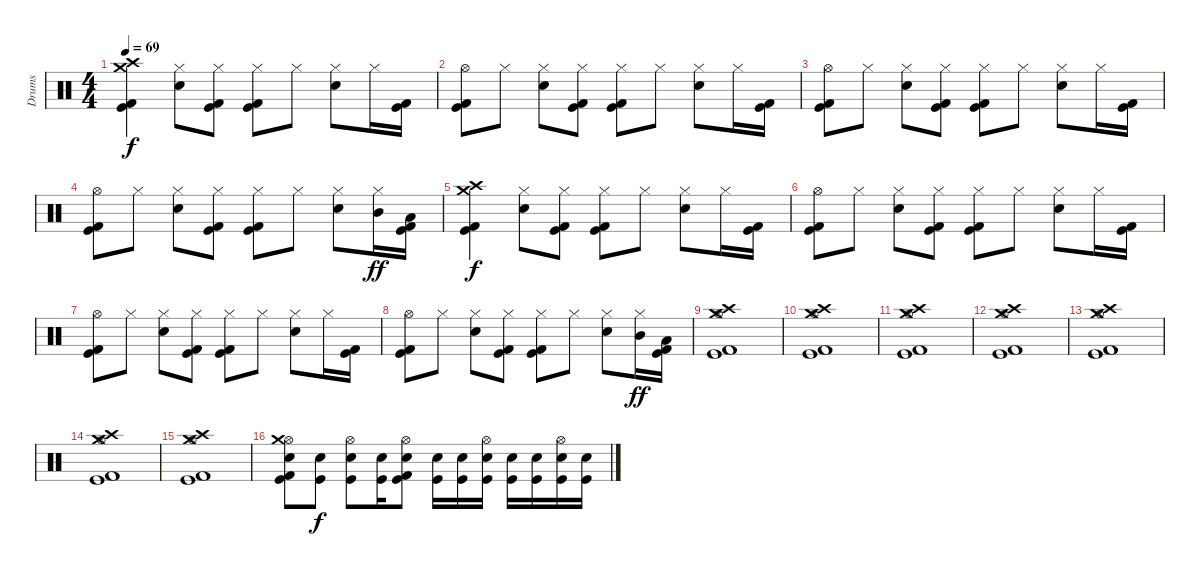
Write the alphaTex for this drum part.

\track ("Drums" "Drums") {instrument percussion}
\staff {score}
\articulation defaults
\ts (4 4)
\tempo 69
\clef neutral
\ks c
("Crash medium (hit)" "Crash high (hit)" "Kick (hit) 2" "Kick (hit)").4{dy f} ("Hi-Hat (closed)" "Electric Snare (hit)").8 ("Hi-Hat (closed)" "Kick (hit) 2" "Kick (hit)").8 ("Hi-Hat (closed)" "Kick (hit) 2" "Kick (hit)").8 "Hi-Hat (closed)".8 ("Hi-Hat (closed)" "Electric Snare (hit)").8 "Hi-Hat (closed)".16 ("Kick (hit) 2" "Kick (hit)").16 |
("Hi-Hat (open)" "Kick (hit) 2" "Kick (hit)").8 "Hi-Hat (closed)".8 ("Hi-Hat (closed)" "Electric Snare (hit)").8 ("Hi-Hat (closed)" "Kick (hit) 2" "Kick (hit)").8 ("Hi-Hat (closed)" "Kick (hit) 2" "Kick (hit)").8 "Hi-Hat (closed)".8 ("Hi-Hat (closed)" "Electric Snare (hit)").8 "Hi-Hat (closed)".16 ("Kick (hit) 2" "Kick (hit)").16 |
("Hi-Hat (open)" "Kick (hit) 2" "Kick (hit)").8 "Hi-Hat (closed)".8 ("Hi-Hat (closed)" "Electric Snare (hit)").8 ("Hi-Hat (closed)" "Kick (hit) 2" "Kick (hit)").8 ("Hi-Hat (closed)" "Kick (hit) 2" "Kick (hit)").8 "Hi-Hat (closed)".8 ("Hi-Hat (closed)" "Electric Snare (hit)").8 "Hi-Hat (closed)".16 ("Kick (hit) 2" "Kick (hit)").16 |
("Hi-Hat (open)" "Kick (hit) 2" "Kick (hit)").8 "Hi-Hat (closed)".8 ("Hi-Hat (closed)" "Electric Snare (hit)").8 ("Hi-Hat (closed)" "Kick (hit) 2" "Kick (hit)").8 ("Hi-Hat (closed)" "Kick (hit) 2" "Kick (hit)").8 "Hi-Hat (closed)".8 ("Hi-Hat (closed)" "Electric Snare (hit)").8 ("Hi-Hat (closed)" "Mid Tom (hit)").16{dy ff} ("Low Tom (hit)" "Kick (hit) 2" "Kick (hit)").16 |
("Crash medium (hit)" "Crash high (hit)" "Kick (hit) 2" "Kick (hit)").4{dy f} ("Hi-Hat (closed)" "Electric Snare (hit)").8 ("Hi-Hat (closed)" "Kick (hit) 2" "Kick (hit)").8 ("Hi-Hat (closed)" "Kick (hit) 2" "Kick (hit)").8 "Hi-Hat (closed)".8 ("Hi-Hat (closed)" "Electric Snare (hit)").8 "Hi-Hat (closed)".16 ("Kick (hit) 2" "Kick (hit)").16 |
("Hi-Hat (open)" "Kick (hit) 2" "Kick (hit)").8 "Hi-Hat (closed)".8 ("Hi-Hat (closed)" "Electric Snare (hit)").8 ("Hi-Hat (closed)" "Kick (hit) 2" "Kick (hit)").8 ("Hi-Hat (closed)" "Kick (hit) 2" "Kick (hit)").8 "Hi-Hat (closed)".8 ("Hi-Hat (closed)" "Electric Snare (hit)").8 "Hi-Hat (closed)".16 ("Kick (hit) 2" "Kick (hit)").16 |
("Hi-Hat (open)" "Kick (hit) 2" "Kick (hit)").8 "Hi-Hat (closed)".8 ("Hi-Hat (closed)" "Electric Snare (hit)").8 ("Hi-Hat (closed)" "Kick (hit) 2" "Kick (hit)").8 ("Hi-Hat (closed)" "Kick (hit) 2" "Kick (hit)").8 "Hi-Hat (closed)".8 ("Hi-Hat (closed)" "Electric Snare (hit)").8 "Hi-Hat (closed)".16 ("Kick (hit) 2" "Kick (hit)").16 |
("Hi-Hat (open)" "Kick (hit) 2" "Kick (hit)").8 "Hi-Hat (closed)".8 ("Hi-Hat (closed)" "Electric Snare (hit)").8 ("Hi-Hat (closed)" "Kick (hit) 2" "Kick (hit)").8 ("Hi-Hat (closed)" "Kick (hit) 2" "Kick (hit)").8 "Hi-Hat (closed)".8 ("Hi-Hat (closed)" "Electric Snare (hit)").8 ("Hi-Hat (closed)" "Mid Tom (hit)").16{dy ff} ("Low Tom (hit)" "Kick (hit) 2" "Kick (hit)").16 |
("Hi-Hat (open)" "Crash medium (hit)" "Crash high (hit)" "Kick (hit) 2" "Kick (hit)").1 |
("Hi-Hat (open)" "Crash medium (hit)" "Crash high (hit)" "Kick (hit) 2" "Kick (hit)").1 |
("Hi-Hat (open)" "Crash medium (hit)" "Crash high (hit)" "Kick (hit) 2" "Kick (hit)").1 |
("Hi-Hat (open)" "Crash medium (hit)" "Crash high (hit)" "Kick (hit) 2" "Kick (hit)").1 |
("Hi-Hat (open)" "Crash medium (hit)" "Crash high (hit)" "Kick (hit) 2" "Kick (hit)").1 |
("Hi-Hat (open)" "Crash medium (hit)" "Crash high (hit)" "Kick (hit) 2" "Kick (hit)").1 |
("Hi-Hat (open)" "Crash medium (hit)" "Crash high (hit)" "Kick (hit) 2" "Kick (hit)").1 |
("Hi-Hat (open)" "Crash medium (hit)" "Electric Snare (hit)" "Kick (hit) 2" "Kick (hit)").8 ("Electric Snare (hit)" "Kick (hit)").8{dy f} ("Hi-Hat (open)" "Electric Snare (hit)" "Kick (hit)").8 ("Electric Snare (hit)" "Kick (hit)").16 ("Hi-Hat (open)" "Electric Snare (hit)" "Kick (hit)" "Kick (hit) 2").8 ("Electric Snare (hit)" "Kick (hit)").16 ("Electric Snare (hit)" "Kick (hit)").16 ("Hi-Hat (open)" "Electric Snare (hit)" "Kick (hit)").16 ("Electric Snare (hit)" "Kick (hit)").16 ("Electric Snare (hit)" "Kick (hit)").16 ("Hi-Hat (open)" "Electric Snare (hit)" "Kick (hit)").16 ("Electric Snare (hit)" "Kick (hit)").16
